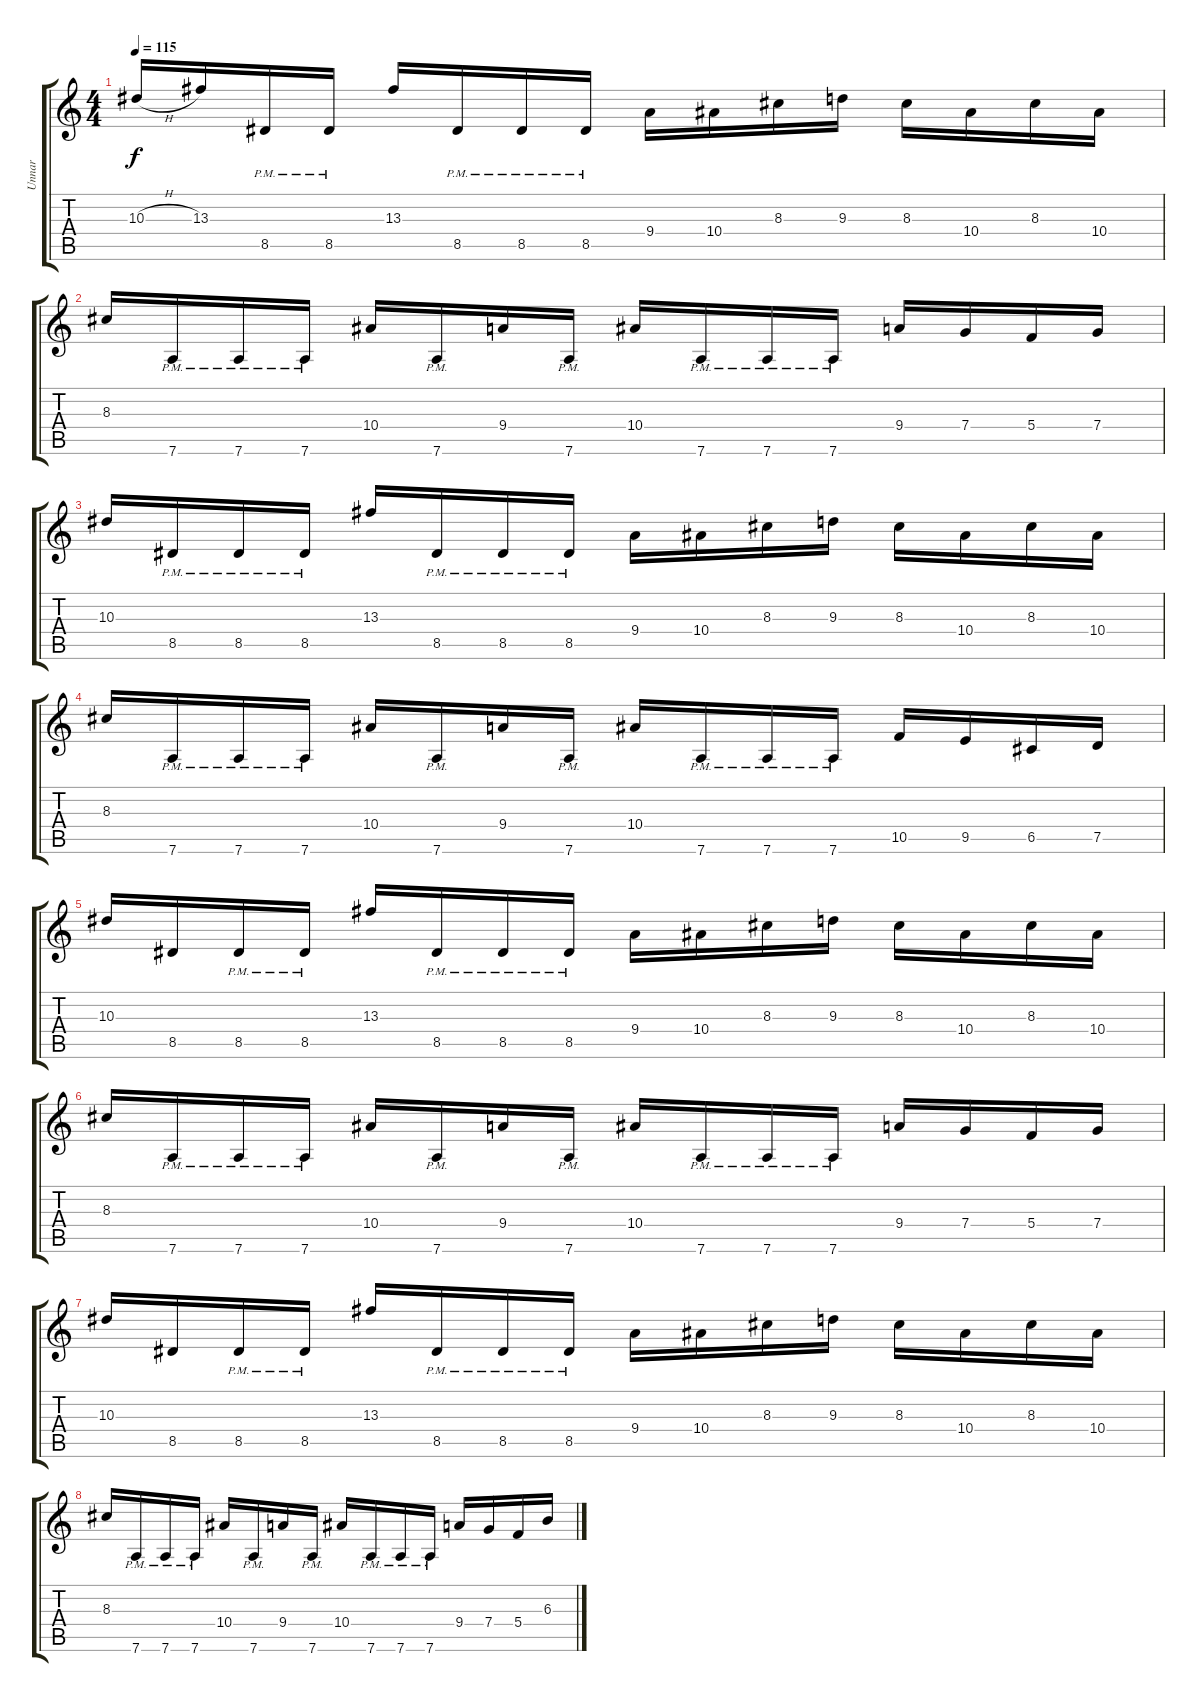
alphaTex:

\track ("Unnar " "Unnar ") {instrument distortionguitar}
\staff {score tabs}
\tuning (D4 A3 F3 C3 G2 D2) {hide}
\ts (4 4)
\tempo 115
\clef g2
\ks c
10.3{h}.16{dy f} 13.3.16 8.5{pm}.16 8.5{pm}.16 13.3.16 8.5{pm}.16 8.5{pm}.16 8.5{pm}.16 9.4.16 10.4.16 8.3.16 9.3.16 8.3.16 10.4.16 8.3.16 10.4.16 |
8.3.16 7.6{pm}.16 7.6{pm}.16 7.6{pm}.16 10.4.16 7.6{pm}.16 9.4.16 7.6{pm}.16 10.4.16 7.6{pm}.16 7.6{pm}.16 7.6{pm}.16 9.4.16 7.4.16 5.4.16 7.4.16 |
10.3.16 8.5{pm}.16 8.5{pm}.16 8.5{pm}.16 13.3.16 8.5{pm}.16 8.5{pm}.16 8.5{pm}.16 9.4.16 10.4.16 8.3.16 9.3.16 8.3.16 10.4.16 8.3.16 10.4.16 |
8.3.16 7.6{pm}.16 7.6{pm}.16 7.6{pm}.16 10.4.16 7.6{pm}.16 9.4.16 7.6{pm}.16 10.4.16 7.6{pm}.16 7.6{pm}.16 7.6{pm}.16 10.5.16 9.5.16 6.5.16 7.5.16 |
10.3.16 8.5.16 8.5{pm}.16 8.5{pm}.16 13.3.16 8.5{pm}.16 8.5{pm}.16 8.5{pm}.16 9.4.16 10.4.16 8.3.16 9.3.16 8.3.16 10.4.16 8.3.16 10.4.16 |
8.3.16 7.6{pm}.16 7.6{pm}.16 7.6{pm}.16 10.4.16 7.6{pm}.16 9.4.16 7.6{pm}.16 10.4.16 7.6{pm}.16 7.6{pm}.16 7.6{pm}.16 9.4.16 7.4.16 5.4.16 7.4.16 |
10.3.16 8.5.16 8.5{pm}.16 8.5{pm}.16 13.3.16 8.5{pm}.16 8.5{pm}.16 8.5{pm}.16 9.4.16 10.4.16 8.3.16 9.3.16 8.3.16 10.4.16 8.3.16 10.4.16 |
8.3.16 7.6{pm}.16 7.6{pm}.16 7.6{pm}.16 10.4.16 7.6{pm}.16 9.4.16 7.6{pm}.16 10.4.16 7.6{pm}.16 7.6{pm}.16 7.6{pm}.16 9.4.16 7.4.16 5.4.16 6.3.16
